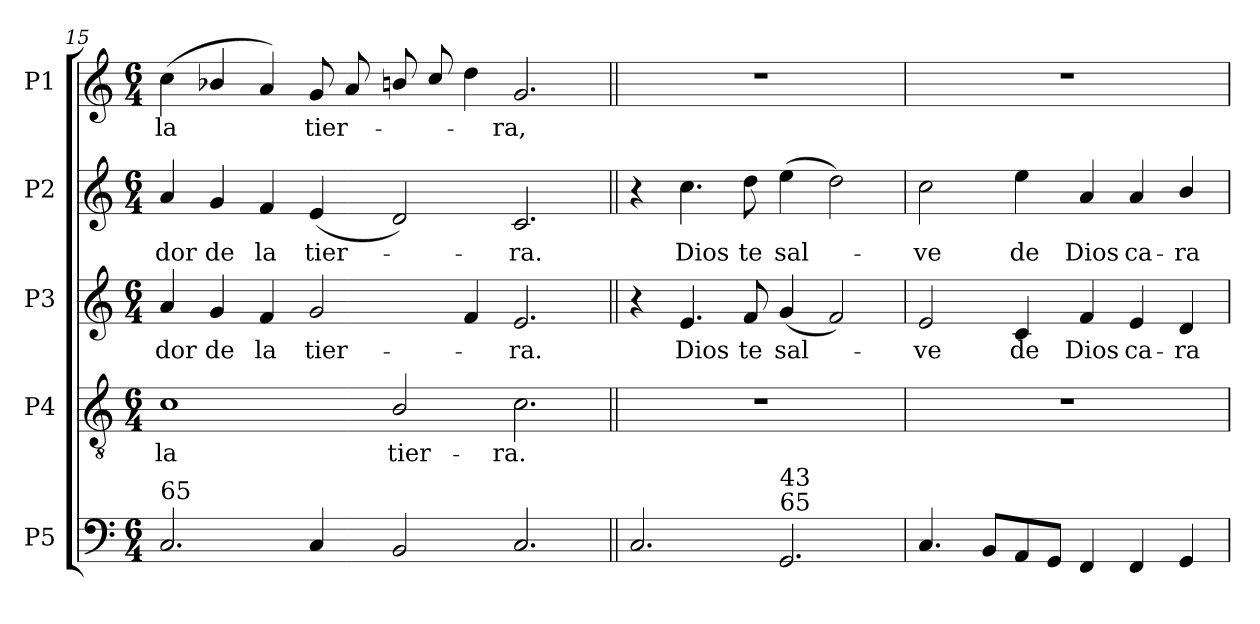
**kern	**kern	**text	**kern	**text	**kern	**text	**kern	**text
*part5	*part4	*part4	*part3	*part3	*part2	*part2	*part1	*part1
*staff5	*staff4	*staff4	*staff3	*staff3	*staff2	*staff2	*staff1	*staff1
*I"P5	*I"P4	*	*I"P3	*	*I"P2	*	*I"P1	*
*clefF4	*clefGv2	*	*clefG2	*	*clefG2	*	*clefG2	*
*	*ITrd7c12	*	*	*	*	*	*	*
*k[]	*k[]	*	*k[]	*	*k[]	*	*k[]	*
*C:	*C:	*	*C:	*	*C:	*	*C:	*
*M6/4	*M6/4	*	*M6/4	*	*M6/4	*	*M6/4	*
=15	=15	=15	=15	=15	=15	=15	=15	=15
!	!	!LO:LY:b:color=#000000	!	!	!	!	!	!
!	!	!	!	!LO:LY:b:color=#000000	!	!	!	!
!	!	!	!	!	!	!LO:LY:b:color=#000000	!	!
!LO:TX:a:t=65	!	!	!	!	!	!	!	!
!	!	!	!	!	!	!	!	!LO:LY:b:color=#000000
2.Ci/	1Ci	la	4ai/	-dor	4ai/	-dor	(4cci\	la
!	!	!	!	!LO:LY:b:color=#000000	!	!	!	!
!	!	!	!	!	!	!LO:LY:b:color=#000000	!	!
.	.	.	4gi/	de	4gi/	de	4b-Xi/	.
!	!	!	!	!LO:LY:b:color=#000000	!	!	!	!
!	!	!	!	!	!	!LO:LY:b:color=#000000	!	!
.	.	.	4fi/	la	4fi/	la	4ai/)	.
!	!	!	!	!LO:LY:b:color=#000000	!	!	!	!
!	!	!	!	!	!	!LO:LY:b:color=#000000	!	!
!	!	!	!	!	!	!	!	!LO:LY:b:color=#000000
4Ci/	.	.	2gi/	tier-	(4ei/	tier-	8gi/	tier-
.	.	.	.	.	.	.	8ai/	.
!	!	!LO:LY:b:color=#000000	!	!	!	!	!	!
2BBi/	2BBi/	tier-	.	.	2di/)	.	8bni/	.
.	.	.	.	.	.	.	8cci/	.
.	.	.	4fi/	.	.	.	4ddi\	.
!	!	!LO:LY:b:color=#000000	!	!	!	!	!	!
!	!	!	!	!LO:LY:b:color=#000000	!	!	!	!
!	!	!	!	!	!	!LO:LY:b:color=#000000	!	!
!	!	!	!	!	!	!	!	!LO:LY:b:color=#000000
2.Ci/	2.Ci\	-ra.	2.ei/	-ra.	2.ci/	-ra.	2.gi/	-ra,
!!LO:PB:g=z
=16||	=16||	=16||	=16||	=16||	=16||	=16||	=16||	=16||
!	!LO:N:vis=1	!	!	!	!	!	!LO:N:vis=1	!
2.Ci/	1.r	.	4r	.	4r	.	1.r	.
!	!	!	!	!LO:LY:b:color=#000000	!	!	!	!
!	!	!	!	!	!	!LO:LY:b:color=#000000	!	!
.	.	.	4.ei/	Dios	4.cci\	Dios	.	.
!	!	!	!	!LO:LY:b:color=#000000	!	!	!	!
!	!	!	!	!	!	!LO:LY:b:color=#000000	!	!
.	.	.	8fi/	te	8ddi\	te	.	.
!	!	!	!	!LO:LY:b:color=#000000	!	!	!	!
!LO:TX:a:t=65	!	!	!	!	!	!	!	!
!LO:TX:t=43	!	!	!	!	!	!	!	!
!	!	!	!	!	!	!LO:LY:b:color=#000000	!	!
2.GGi/	.	.	(4gi/	sal-	(4eei\	sal-	.	.
.	.	.	2fi/)	.	2ddi\)	.	.	.
=17	=17	=17	=17	=17	=17	=17	=17	=17
!	!LO:N:vis=1	!	!	!	!	!	!	!
!	!	!	!	!LO:LY:b:color=#000000	!	!	!	!
!	!	!	!	!	!	!LO:LY:b:color=#000000	!LO:N:vis=1	!
4.Ci/	1.r	.	2ei/	-ve	2cci\	-ve	1.r	.
8BBi/L	.	.	.	.	.	.	.	.
!	!	!	!	!LO:LY:b:color=#000000	!	!	!	!
!	!	!	!	!	!	!LO:LY:b:color=#000000	!	!
8AAi/	.	.	4ci/	de	4eei\	de	.	.
8GGi/J	.	.	.	.	.	.	.	.
!	!	!	!	!LO:LY:b:color=#000000	!	!	!	!
!	!	!	!	!	!	!LO:LY:b:color=#000000	!	!
4FFi/	.	.	4fi/	Dios	4ai/	Dios	.	.
!	!	!	!	!LO:LY:b:color=#000000	!	!	!	!
!	!	!	!	!	!	!LO:LY:b:color=#000000	!	!
4FFi/	.	.	4ei/	ca-	4ai/	ca-	.	.
!	!	!	!	!LO:LY:b:color=#000000	!	!	!	!
!	!	!	!	!	!	!LO:LY:b:color=#000000	!	!
4GGi/	.	.	4di/	-ra	4bi/	-ra	.	.
=	=	=	=	=	=	=	=	=
*-	*-	*-	*-	*-	*-	*-	*-	*-
